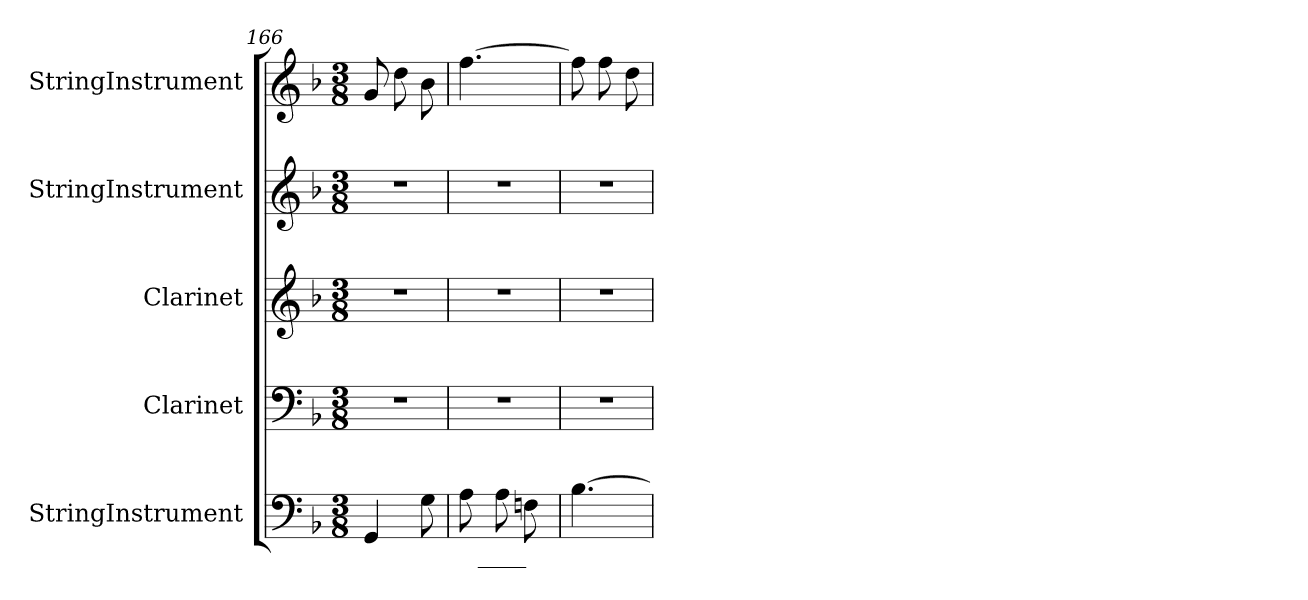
**kern	**kern	**kern	**kern	**kern
*part5	*part4	*part3	*part2	*part1
*staff5	*staff4	*staff3	*staff2	*staff1
*I"StringInstrument	*I"Clarinet	*I"Clarinet	*I"StringInstrument	*I"StringInstrument
*I'Str	*I'Cl	*I'Cl	*I'Str	*I'Str
*clefF4	*clefF4	*clefG2	*clefG2	*clefG2
*	*ITrd1c2	*ITrd1c2	*	*
*k[b-]	*k[b-e-a-]	*k[b-e-a-]	*k[b-]	*k[b-]
*F:	*E-:	*E-:	*F:	*F:
*M3/8	*M3/8	*M3/8	*M3/8	*M3/8
=166	=166	=166	=166	=166
4GG/	4.r	4.r	4.r	8g/
.	.	.	.	8dd\
8G\	.	.	.	8b-\
=167	=167	=167	=167	=167
!LO:TX:b:t=6	!	!	!	!
*^	*	*	*	*
8A\	16ryy	4.r	4.r	4.r	[4.ff\
!	!LO:TX:b:t=____	!	!	!	!
.	4ryy	.	.	.	.
8A\	.	.	.	.	.
8Fn\	.	.	.	.	.
.	16ryy	.	.	.	.
*v	*v	*	*	*	*
=168	=168	=168	=168	=168
[4.B-\	4.r	4.r	4.r	8ff\]
.	.	.	.	8ff\
.	.	.	.	8dd\
=	=	=	=	=
*-	*-	*-	*-	*-
